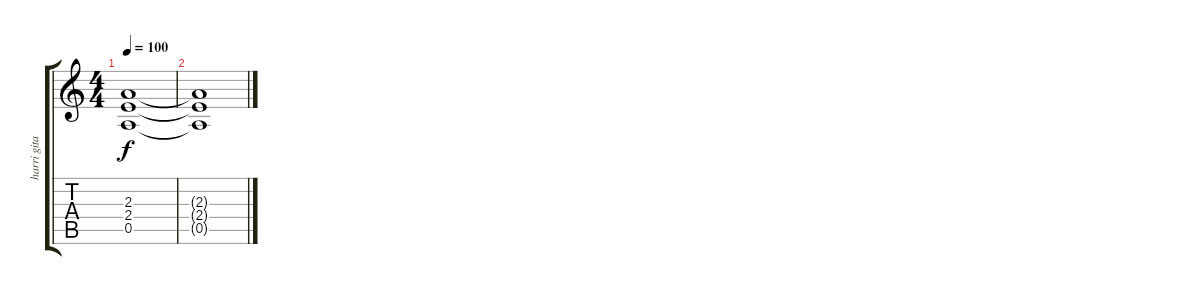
\track ("harri gitarr" "harri gita") {instrument overdrivenguitar}
\staff {score tabs}
\tuning (E4 B3 G3 D3 A2 E2) {hide}
\ts (4 4)
\tempo 100
\clef g2
\ks c
(2.3{t} 2.4{t} 0.5{t}).1{dy f volume 0} |
(2.3{t} 2.4{t} 0.5{t}).1
